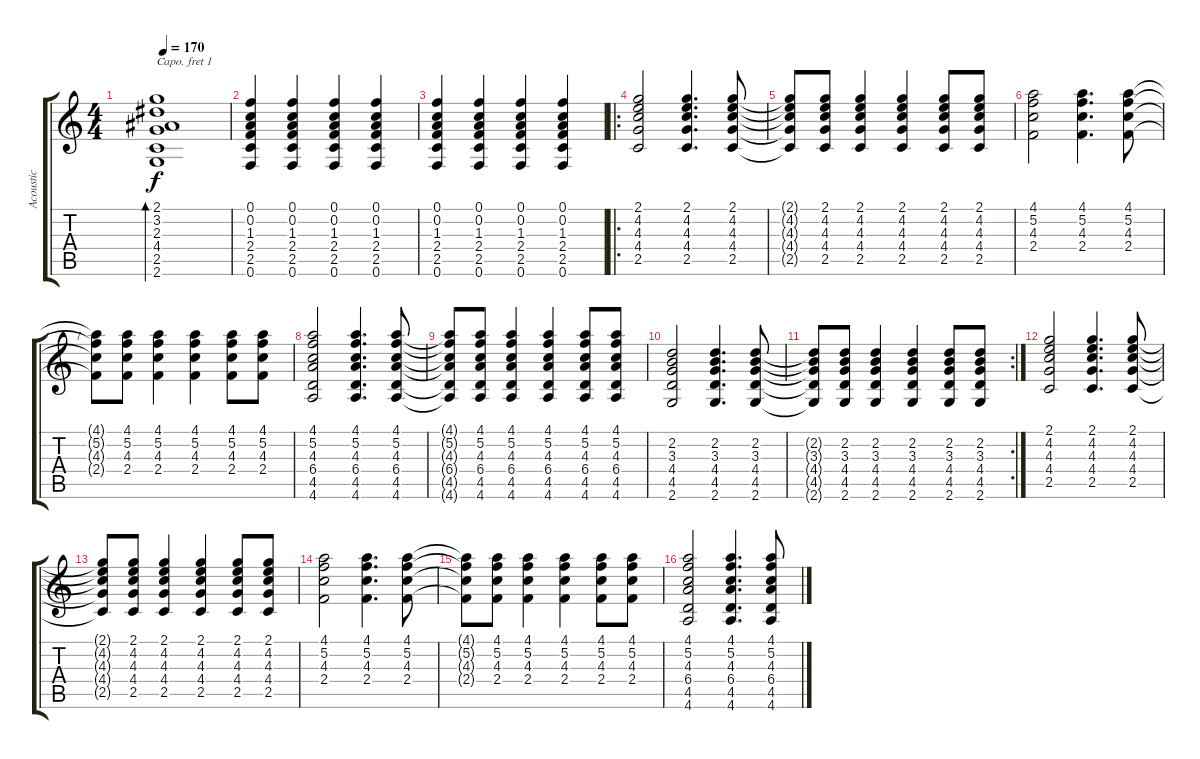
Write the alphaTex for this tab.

\track ("Acoustic" "Acoustic") {instrument acousticguitarsteel}
\staff {score tabs}
\capo 1
\tuning (E4 B3 G3 D3 A2 E2) {hide}
\ts (4 4)
\tempo 170
\clef g2
\ks c
(2.1{t} 3.2{t} 2.3{t} 4.4{t} 2.5{t} 2.6{t}).1{bd 480 dy f} |
(0.1 0.2 1.3 2.4 2.5 0.6).4 (0.1 0.2 1.3 2.4 2.5 0.6).4 (0.1 0.2 1.3 2.4 2.5 0.6).4 (0.1 0.2 1.3 2.4 2.5 0.6).4 |
(0.1 0.2 1.3 2.4 2.5 0.6).4 (0.1 0.2 1.3 2.4 2.5 0.6).4 (0.1 0.2 1.3 2.4 2.5 0.6).4 (0.1 0.2 1.3 2.4 2.5 0.6).4 |
\ro
(2.1 4.2 4.3 4.4 2.5).2 (2.1 4.2 4.3 4.4 2.5).4{d} (2.1 4.2 4.3 4.4 2.5).8 |
(2.1{t} 4.2{t} 4.3{t} 4.4{t} 2.5{t}).8 (2.1 4.2 4.3 4.4 2.5).8 (2.1 4.2 4.3 4.4 2.5).4 (2.1 4.2 4.3 4.4 2.5).4 (2.1 4.2 4.3 4.4 2.5).8 (2.1 4.2 4.3 4.4 2.5).8 |
(4.1 5.2 4.3 2.4).2 (4.1 5.2 4.3 2.4).4{d} (4.1 5.2 4.3 2.4).8 |
(4.1{t} 5.2{t} 4.3{t} 2.4{t}).8 (4.1 5.2 4.3 2.4).8 (4.1 5.2 4.3 2.4).4 (4.1 5.2 4.3 2.4).4 (4.1 5.2 4.3 2.4).8 (4.1 5.2 4.3 2.4).8 |
(4.1 5.2 4.3 6.4 4.5 4.6).2 (4.1 5.2 4.3 6.4 4.5 4.6).4{d} (4.1 5.2 4.3 6.4 4.5 4.6).8 |
(4.1{t} 5.2{t} 4.3{t} 6.4{t} 4.5{t} 4.6{t}).8 (4.1 5.2 4.3 6.4 4.5 4.6).8 (4.1 5.2 4.3 6.4 4.5 4.6).4 (4.1 5.2 4.3 6.4 4.5 4.6).4 (4.1 5.2 4.3 6.4 4.5 4.6).8 (4.1 5.2 4.3 6.4 4.5 4.6).8 |
(2.2 3.3 4.4 4.5 2.6).2 (2.2 3.3 4.4 4.5 2.6).4{d} (2.2 3.3 4.4 4.5 2.6).8 |
\rc 2
(2.2{t} 3.3{t} 4.4{t} 4.5{t} 2.6{t}).8 (2.2 3.3 4.4 4.5 2.6).8 (2.2 3.3 4.4 4.5 2.6).4 (2.2 3.3 4.4 4.5 2.6).4 (2.2 3.3 4.4 4.5 2.6).8 (2.2 3.3 4.4 4.5 2.6).8 |
(2.1 4.2 4.3 4.4 2.5).2 (2.1 4.2 4.3 4.4 2.5).4{d} (2.1 4.2 4.3 4.4 2.5).8 |
(2.1{t} 4.2{t} 4.3{t} 4.4{t} 2.5{t}).8 (2.1 4.2 4.3 4.4 2.5).8 (2.1 4.2 4.3 4.4 2.5).4 (2.1 4.2 4.3 4.4 2.5).4 (2.1 4.2 4.3 4.4 2.5).8 (2.1 4.2 4.3 4.4 2.5).8 |
(4.1 5.2 4.3 2.4).2 (4.1 5.2 4.3 2.4).4{d} (4.1 5.2 4.3 2.4).8 |
(4.1{t} 5.2{t} 4.3{t} 2.4{t}).8 (4.1 5.2 4.3 2.4).8 (4.1 5.2 4.3 2.4).4 (4.1 5.2 4.3 2.4).4 (4.1 5.2 4.3 2.4).8 (4.1 5.2 4.3 2.4).8 |
(4.1 5.2 4.3 6.4 4.5 4.6).2 (4.1 5.2 4.3 6.4 4.5 4.6).4{d} (4.1 5.2 4.3 6.4 4.5 4.6).8
